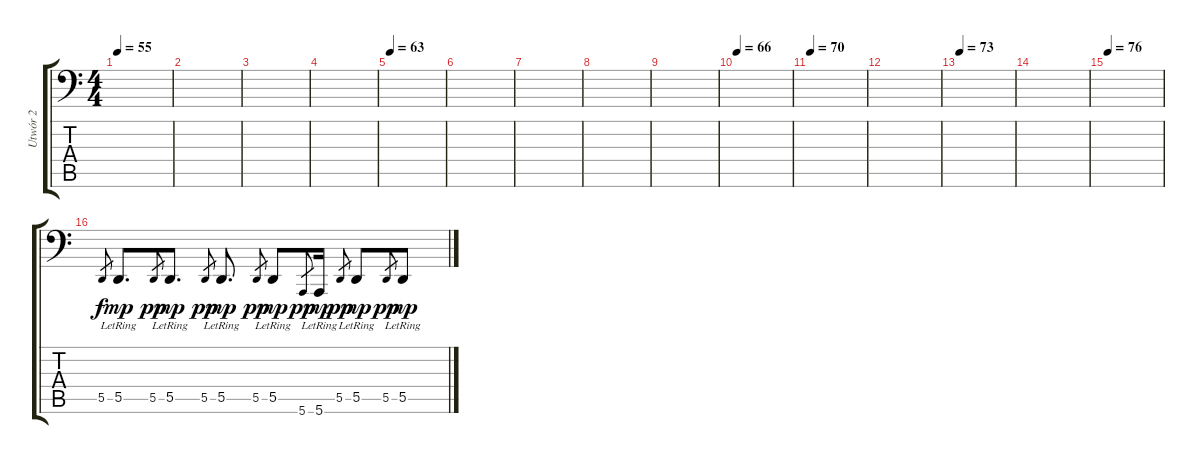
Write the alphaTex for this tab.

\track ("Utwór 2" "Utwór 2") {instrument acousticgrandpiano}
\staff {score tabs}
\tuning (E3 B2 G2 D2 A1 E1) {hide}
\ts (4 4)
\tempo 55
\clef f4
\ks c
|
|
|
|
\tempo 63
|
|
|
|
|
\tempo 66
|
\tempo 70
|
|
\tempo 73
|
|
\tempo 76
|
5.5.8{gr} 5.5{lr}.8{d dy mp} 5.5.8{gr dy pp} 5.5{lr}.8{d dy mp} 5.5.8{gr dy pp} 5.5{lr}.8{d dy mp} 5.5.8{gr dy pp} 5.5{lr}.8{dy mp} 5.6.8{gr dy pp} 5.6{lr}.16{dy mp} 5.5.8{gr dy pp} 5.5{lr}.8{dy mp} 5.5.8{gr dy pp} 5.5{lr}.8{dy mp}
